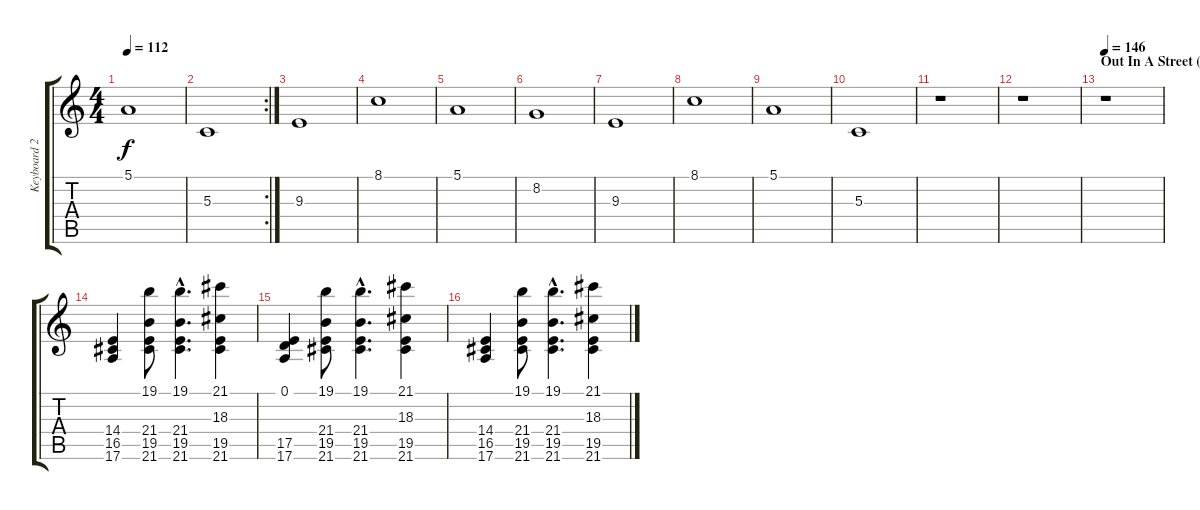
\track ("Keyboard 2" "Keyboard 2") {instrument drawbarorgan}
\staff {score tabs}
\tuning (E4 B3 G3 D3 A2 E2) {hide}
\ts (4 4)
\tempo 112
\clef g2
\ks c
5.1.1{dy f} |
\rc 2
5.3.1 |
9.3.1 |
8.1.1 |
5.1.1 |
8.2.1 |
9.3.1{volume 6} |
8.1.1 |
5.1.1{volume 0} |
5.3.1 |
r.1 |
r.1 |
\section ("" "Out In A Street (guitar2 see harmonica)")
\tempo 146
r.1{volume 8 balance 16 instrument electricgrandpiano} |
(14.4 16.5 17.6).4 (19.1 21.4 19.5 21.6).8 (19.1{hac} 21.4{hac} 19.5{hac} 21.6{hac}).4{d} (21.1 18.3 19.5 21.6).4 |
(0.1 17.5 17.6).4 (19.1 21.4 19.5 21.6).8 (19.1{hac} 21.4{hac} 19.5{hac} 21.6{hac}).4{d} (21.1 18.3 19.5 21.6).4 |
(14.4 16.5 17.6).4 (19.1 21.4 19.5 21.6).8 (19.1{hac} 21.4{hac} 19.5{hac} 21.6{hac}).4{d} (21.1 18.3 19.5 21.6).4
